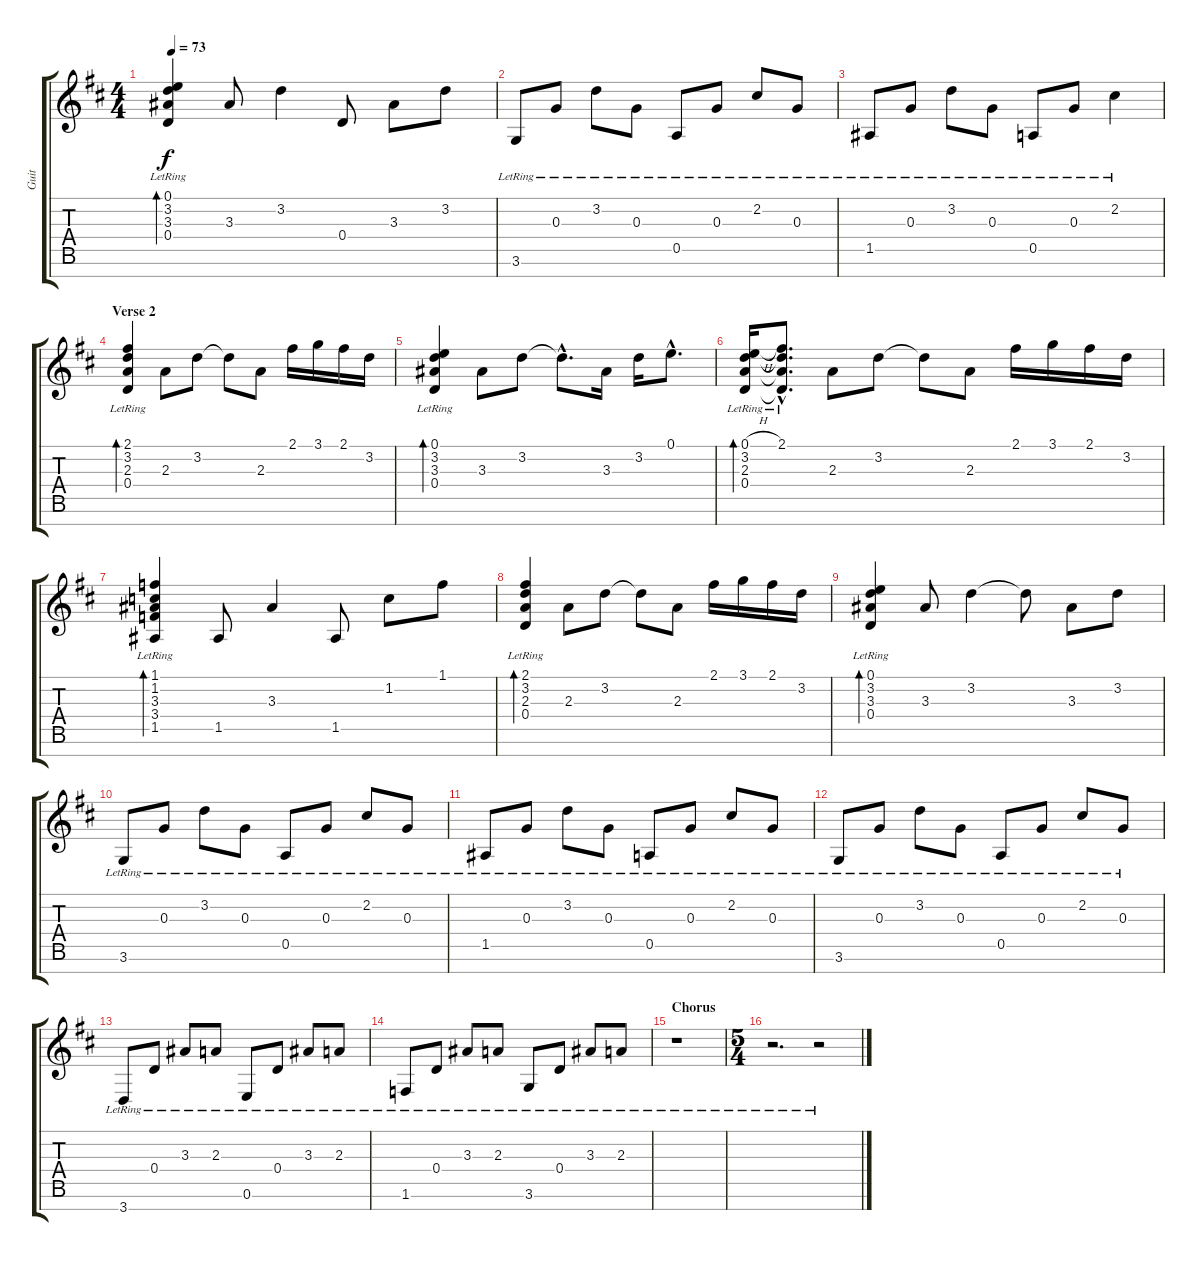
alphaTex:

\track ("Guit" "Guit") {instrument acousticguitarsteel}
\staff {score tabs}
\tuning (E4 B3 G3 D3 A2 E2 B1) {hide}
\ts (4 4)
\tempo 73
\clef g2
\ks d
(0.1{lr} 3.2{lr} 3.3{lr} 0.4{lr}).4{bd 240 dy f} 3.3.8 3.2.4 0.4.8 3.3.8 3.2.8 |
3.6{lr}.8 0.3{lr}.8 3.2{lr}.8 0.3{lr}.8 0.5{lr}.8 0.3{lr}.8 2.2{lr}.8 0.3{lr}.8 |
1.5{lr}.8 0.3{lr}.8 3.2{lr}.8 0.3{lr}.8 0.5{lr}.8 0.3{lr}.8 2.2{lr}.4 |
\section ("" "Verse 2")
(2.1{lr} 3.2{lr} 2.3{lr} 0.4{lr}).4{bd 240} 2.3.8 3.2.8 3.2{t}.8 2.3.8 2.1.16 3.1.16 2.1.16 3.2.16 |
(0.1{lr} 3.2{lr} 3.3{lr} 0.4{lr}).4{bd 240} 3.3.8 3.2.8 3.2{hac t}.8{d} 3.3.16 3.2.16 0.1{hac}.8{d} |
(0.1{h} 3.2{lr} 2.3{lr} 0.4{lr}).16{bd 240} (2.1{hac lr} 3.2{hac t} 2.3{hac t} 0.4{hac t}).8{d} 2.3.8 3.2.8 3.2{t}.8 2.3.8 2.1.16 3.1.16 2.1.16 3.2.16 |
(1.1{lr} 1.2{lr} 3.3{lr} 3.4{lr} 1.5{lr}).4{bd 240} 1.5.8 3.3.4 1.5.8 1.2.8 1.1.8 |
(2.1{lr} 3.2{lr} 2.3{lr} 0.4{lr}).4{bd 240} 2.3.8 3.2.8 3.2{t}.8 2.3.8 2.1.16 3.1.16 2.1.16 3.2.16 |
(0.1{lr} 3.2{lr} 3.3{lr} 0.4{lr}).4{bd 240} 3.3.8 3.2.4 3.2{t}.8 3.3.8 3.2.8 |
3.6{lr}.8 0.3{lr}.8 3.2{lr}.8 0.3{lr}.8 0.5{lr}.8 0.3{lr}.8 2.2{lr}.8 0.3{lr}.8 |
1.5{lr}.8 0.3{lr}.8 3.2{lr}.8 0.3{lr}.8 0.5{lr}.8 0.3{lr}.8 2.2{lr}.8 0.3{lr}.8 |
3.6{lr}.8 0.3{lr}.8 3.2{lr}.8 0.3{lr}.8 0.5{lr}.8 0.3{lr}.8 2.2{lr}.8 0.3{lr}.8 |
3.7{lr}.8 0.4{lr}.8 3.3{lr}.8 2.3{lr}.8 0.6{lr}.8 0.4{lr}.8 3.3{lr}.8 2.3{lr}.8 |
1.6{lr}.8 0.4{lr}.8 3.3{lr}.8 2.3{lr}.8 3.6{lr}.8 0.4{lr}.8 3.3{lr}.8 2.3{lr}.8 |
\section ("" "Chorus")
r.1 |
\ts (5 4)
r.2{d} r.2
